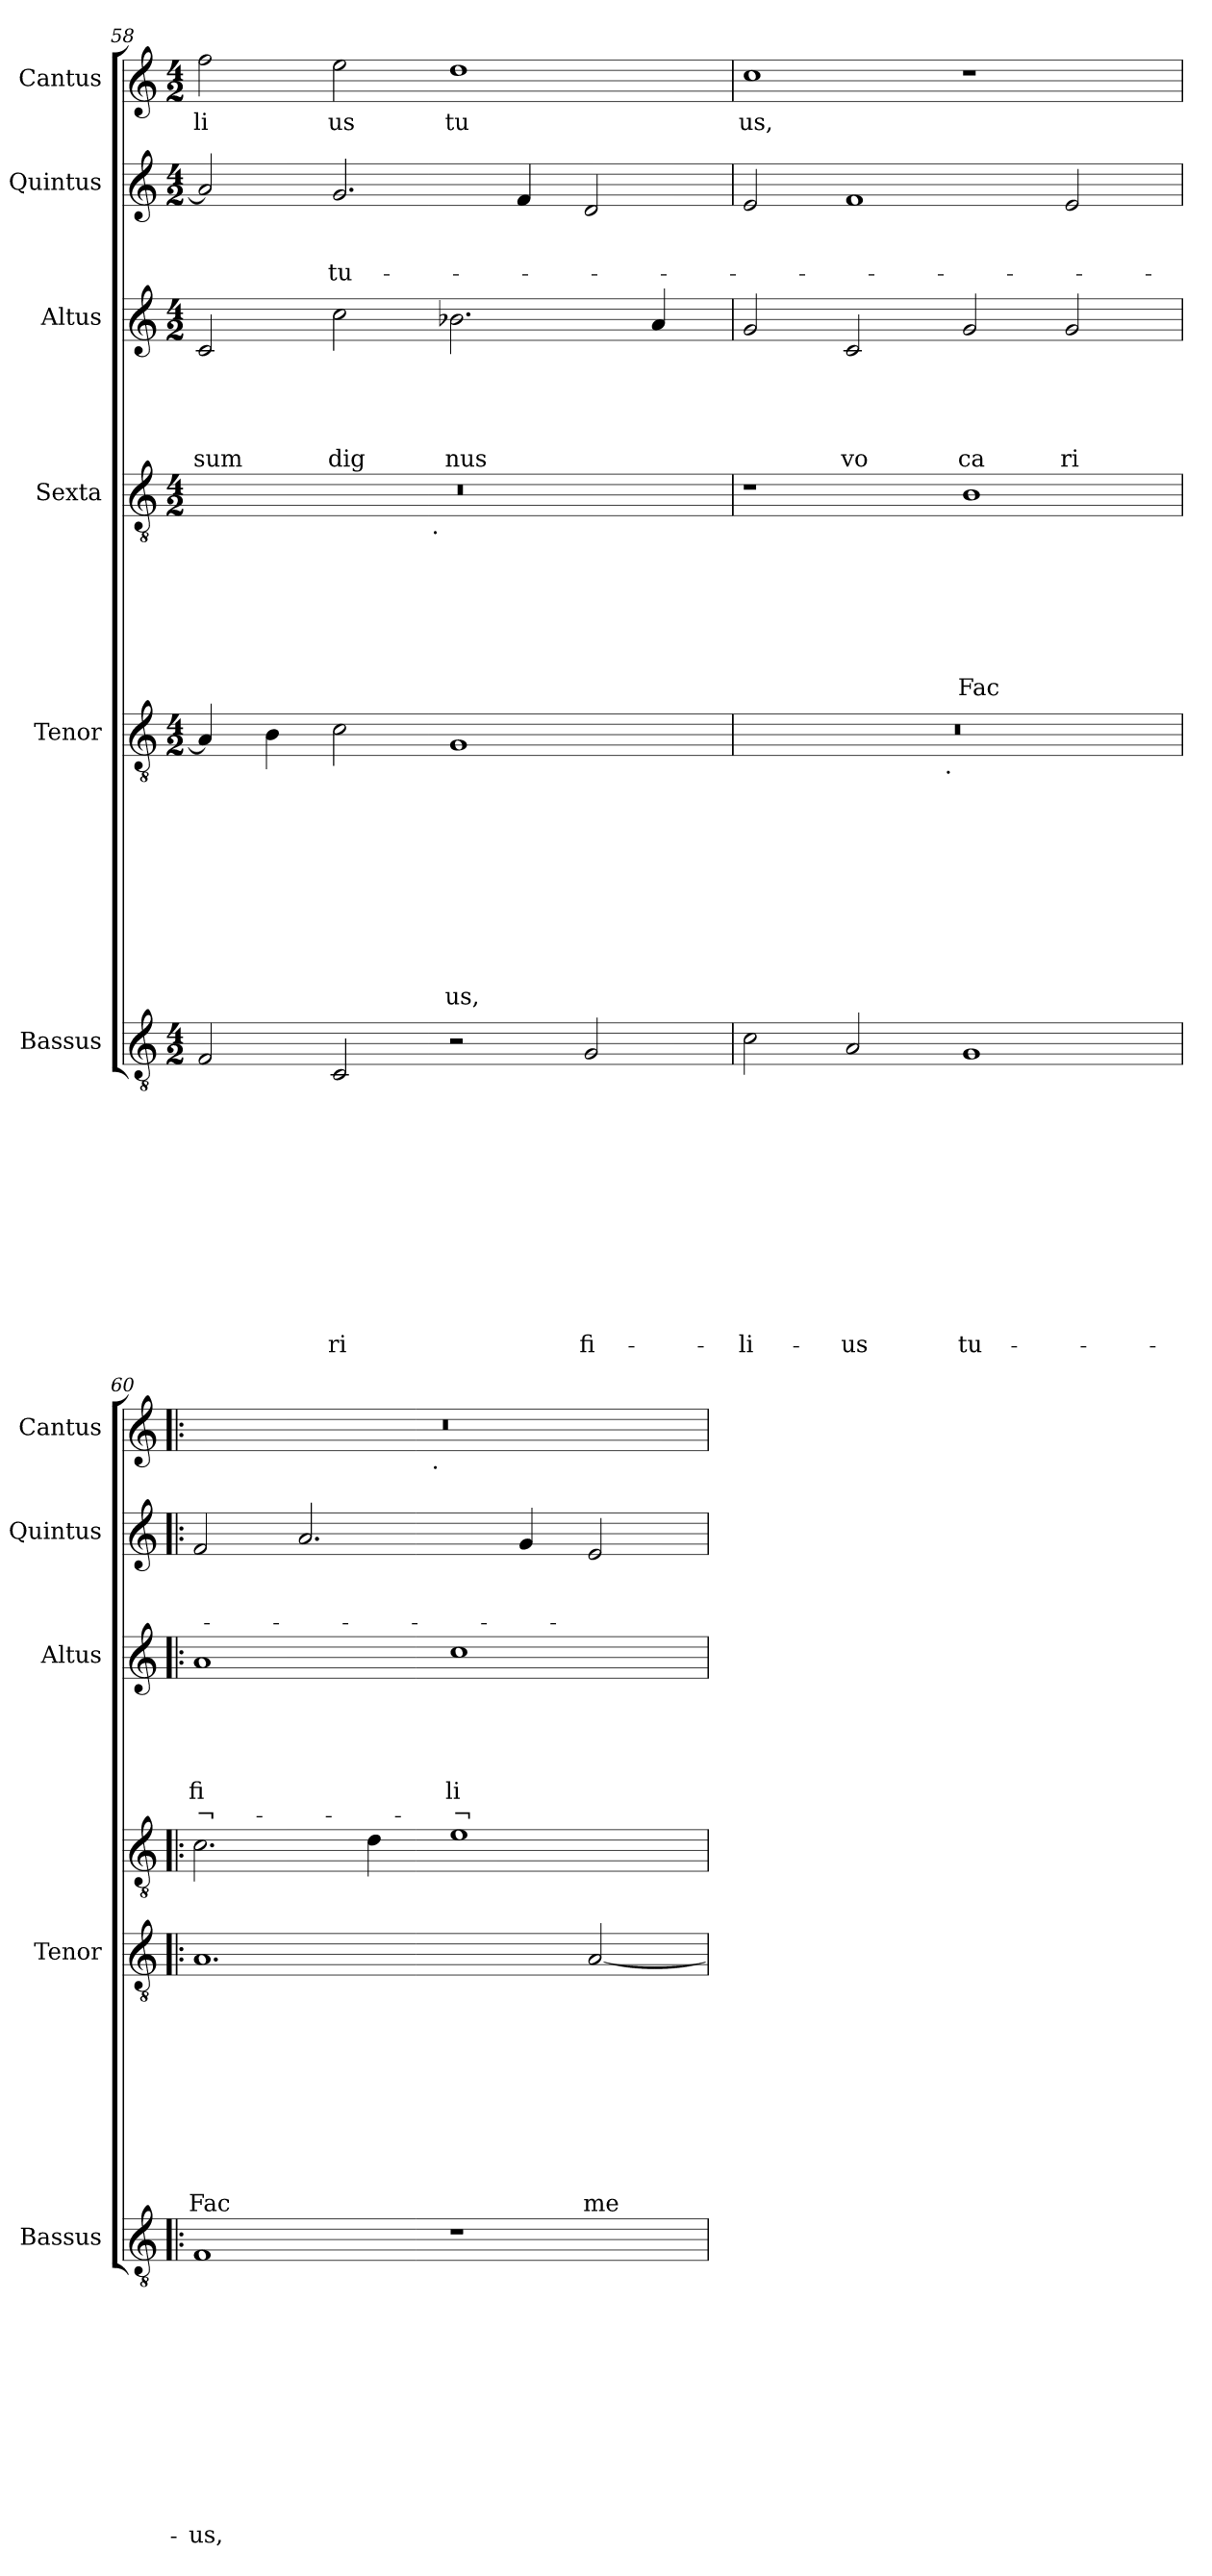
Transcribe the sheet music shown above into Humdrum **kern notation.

**kern	**text	**text	**text	**text	**text	**text	**text	**text	**text	**text	**text	**text	**kern	**text	**text	**text	**text	**text	**text	**text	**text	**text	**text	**kern	**text	**text	**text	**text	**text	**text	**text	**kern	**text	**text	**text	**text	**text	**text	**kern	**text	**text	**text	**kern	**text
*part6	*part6	*part6	*part6	*part6	*part6	*part6	*part6	*part6	*part6	*part6	*part6	*part6	*part5	*part5	*part5	*part5	*part5	*part5	*part5	*part5	*part5	*part5	*part5	*part4	*part4	*part4	*part4	*part4	*part4	*part4	*part4	*part3	*part3	*part3	*part3	*part3	*part3	*part3	*part2	*part2	*part2	*part2	*part1	*part1
*staff6	*staff6	*staff6	*staff6	*staff6	*staff6	*staff6	*staff6	*staff6	*staff6	*staff6	*staff6	*staff6	*staff5	*staff5	*staff5	*staff5	*staff5	*staff5	*staff5	*staff5	*staff5	*staff5	*staff5	*staff4	*staff4	*staff4	*staff4	*staff4	*staff4	*staff4	*staff4	*staff3	*staff3	*staff3	*staff3	*staff3	*staff3	*staff3	*staff2	*staff2	*staff2	*staff2	*staff1	*staff1
*I"Bassus	*	*	*	*	*	*	*	*	*	*	*	*	*I"Tenor	*	*	*	*	*	*	*	*	*	*	*I"Sexta	*	*	*	*	*	*	*	*I"Altus	*	*	*	*	*	*	*I"Quintus	*	*	*	*I"Cantus	*
*I'Bassus	*	*	*	*	*	*	*	*	*	*	*	*	*I'Tenor	*	*	*	*	*	*	*	*	*	*	*	*	*	*	*	*	*	*	*I'Altus	*	*	*	*	*	*	*I'Quintus	*	*	*	*I'Cantus	*
!!LO:PB:g=z
*clefGv2	*	*	*	*	*	*	*	*	*	*	*	*	*clefGv2	*	*	*	*	*	*	*	*	*	*	*clefGv2	*	*	*	*	*	*	*	*clefG2	*	*	*	*	*	*	*clefG2	*	*	*	*clefG2	*
*k[]	*	*	*	*	*	*	*	*	*	*	*	*	*k[]	*	*	*	*	*	*	*	*	*	*	*k[]	*	*	*	*	*	*	*	*k[]	*	*	*	*	*	*	*k[]	*	*	*	*k[]	*
*C:	*	*	*	*	*	*	*	*	*	*	*	*	*C:	*	*	*	*	*	*	*	*	*	*	*C:	*	*	*	*	*	*	*	*C:	*	*	*	*	*	*	*C:	*	*	*	*C:	*
*M4/2	*	*	*	*	*	*	*	*	*	*	*	*	*M4/2	*	*	*	*	*	*	*	*	*	*	*M4/2	*	*	*	*	*	*	*	*M4/2	*	*	*	*	*	*	*M4/2	*	*	*	*M4/2	*
=58	=58	=58	=58	=58	=58	=58	=58	=58	=58	=58	=58	=58	=58	=58	=58	=58	=58	=58	=58	=58	=58	=58	=58	=58	=58	=58	=58	=58	=58	=58	=58	=58	=58	=58	=58	=58	=58	=58	=58	=58	=58	=58	=58	=58
!	!	!	!	!	!	!	!	!	!	!	!	!	!	!	!	!	!	!	!	!	!	!	!	!	!	!	!	!	!	!	!	!	!	!	!	!	!LO:LY:b	!	!	!	!	!	!	!LO:LY:b
*	*	*	*	*	*	*	*	*	*	*	*	*	*	*	*	*	*	*	*	*	*	*	*	*^	*	*	*	*	*	*	*	*	*	*	*	*	*	*	*	*	*	*	*	*
2F/	.	.	.	.	.	.	.	.	.	.	.	.	4A/]	.	.	.	.	.	.	.	.	.	.	0r	2ryy	.	.	.	.	.	.	.	2c/	.	.	.	.	sum	.	2a/]	.	.	.	2ff\	li
.	.	.	.	.	.	.	.	.	.	.	.	.	4B\	.	.	.	.	.	.	.	.	.	.	.	.	.	.	.	.	.	.	.	.	.	.	.	.	.	.	.	.	.	.	.	.
!	!	!	!	!	!	!	!	!	!	!	!	!LO:LY:b	!	!	!	!	!	!	!	!	!	!	!	!	!	!	!	!	!	!	!	!	!	!	!	!	!	!LO:LY:b	!	!	!	!	!LO:LY:b	!	!LO:LY:b
2C/	.	.	.	.	.	.	.	.	.	.	.	-ri	2c\	.	.	.	.	.	.	.	.	.	.	.	4...ryy	.	.	.	.	.	.	.	2cc\	.	.	.	.	dig	.	2.g/	.	.	tu-	2ee\	us
!	!	!	!	!	!	!	!	!	!	!	!	!	!	!	!	!	!	!	!	!	!	!	!	!	!LO:TX:b:t=.	!	!	!	!	!	!	!	!	!	!	!	!	!	!	!	!	!	!	!	!
.	.	.	.	.	.	.	.	.	.	.	.	.	.	.	.	.	.	.	.	.	.	.	.	.	1ryy	.	.	.	.	.	.	.	.	.	.	.	.	.	.	.	.	.	.	.	.
!	!	!	!	!	!	!	!	!	!	!	!	!	!	!	!	!	!	!	!	!	!	!	!LO:LY:b	!	!	!	!	!	!	!	!	!	!	!	!	!	!	!LO:LY:b	!	!	!	!	!	!	!LO:LY:b
2r	.	.	.	.	.	.	.	.	.	.	.	.	1G	.	.	.	.	.	.	.	.	.	us,	.	.	.	.	.	.	.	.	.	2.b-X\	.	.	.	.	nus	.	.	.	.	.	1dd	tu
.	.	.	.	.	.	.	.	.	.	.	.	.	.	.	.	.	.	.	.	.	.	.	.	.	.	.	.	.	.	.	.	.	.	.	.	.	.	.	.	4f/	.	.	.	.	.
!	!	!	!	!	!	!	!	!	!	!	!	!LO:LY:b	!	!	!	!	!	!	!	!	!	!	!	!	!	!	!	!	!	!	!	!	!	!	!	!	!	!	!	!	!	!	!	!	!
2G/	.	.	.	.	.	.	.	.	.	.	.	fi-	.	.	.	.	.	.	.	.	.	.	.	.	.	.	.	.	.	.	.	.	.	.	.	.	.	.	.	2d/	.	.	.	.	.
.	.	.	.	.	.	.	.	.	.	.	.	.	.	.	.	.	.	.	.	.	.	.	.	.	.	.	.	.	.	.	.	.	4a/	.	.	.	.	.	.	.	.	.	.	.	.
.	.	.	.	.	.	.	.	.	.	.	.	.	.	.	.	.	.	.	.	.	.	.	.	.	32ryy	.	.	.	.	.	.	.	.	.	.	.	.	.	.	.	.	.	.	.	.
=59	=59	=59	=59	=59	=59	=59	=59	=59	=59	=59	=59	=59	=59	=59	=59	=59	=59	=59	=59	=59	=59	=59	=59	=59	=59	=59	=59	=59	=59	=59	=59	=59	=59	=59	=59	=59	=59	=59	=59	=59	=59	=59	=59	=59	=59
!	!	!	!	!	!	!	!	!	!	!	!	!LO:LY:b	!	!	!	!	!	!	!	!	!	!	!	!	!	!	!	!	!	!	!	!	!	!	!	!	!	!	!	!	!	!	!	!	!LO:LY:b
*	*	*	*	*	*	*	*	*	*	*	*	*	*^	*	*	*	*	*	*	*	*	*	*	*v	*v	*	*	*	*	*	*	*	*	*	*	*	*	*	*	*	*	*	*	*	*
2c\	.	.	.	.	.	.	.	.	.	.	.	-li-	0r	2ryy	.	.	.	.	.	.	.	.	.	.	1r	.	.	.	.	.	.	.	2g/	.	.	.	.	.	.	2e/	.	.	.	1cc	us,
!	!	!	!	!	!	!	!	!	!	!	!	!LO:LY:b	!	!	!	!	!	!	!	!	!	!	!	!	!	!	!	!	!	!	!	!	!	!	!	!	!	!LO:LY:b	!	!	!	!	!	!	!
2A/	.	.	.	.	.	.	.	.	.	.	.	-us	.	4...ryy	.	.	.	.	.	.	.	.	.	.	.	.	.	.	.	.	.	.	2c/	.	.	.	.	vo	.	1f	.	.	.	.	.
!	!	!	!	!	!	!	!	!	!	!	!	!	!	!LO:TX:b:t=.	!	!	!	!	!	!	!	!	!	!	!	!	!	!	!	!	!	!	!	!	!	!	!	!	!	!	!	!	!	!	!
.	.	.	.	.	.	.	.	.	.	.	.	.	.	1ryy	.	.	.	.	.	.	.	.	.	.	.	.	.	.	.	.	.	.	.	.	.	.	.	.	.	.	.	.	.	.	.
!	!	!	!	!	!	!	!	!	!	!	!	!LO:LY:b	!	!	!	!	!	!	!	!	!	!	!	!	!	!	!	!	!	!	!	!LO:LY:b	!	!	!	!	!	!LO:LY:b	!	!	!	!	!	!	!
1G	.	.	.	.	.	.	.	.	.	.	.	tu-	.	.	.	.	.	.	.	.	.	.	.	.	1B	.	.	.	.	.	.	Fac	2g/	.	.	.	.	ca	.	.	.	.	.	1r	.
!	!	!	!	!	!	!	!	!	!	!	!	!	!	!	!	!	!	!	!	!	!	!	!	!	!	!	!	!	!	!	!	!	!	!	!	!	!	!LO:LY:b	!	!	!	!	!	!	!
.	.	.	.	.	.	.	.	.	.	.	.	.	.	.	.	.	.	.	.	.	.	.	.	.	.	.	.	.	.	.	.	.	2g/	.	.	.	.	ri	.	2e/	.	.	.	.	.
.	.	.	.	.	.	.	.	.	.	.	.	.	.	32ryy	.	.	.	.	.	.	.	.	.	.	.	.	.	.	.	.	.	.	.	.	.	.	.	.	.	.	.	.	.	.	.
=60!|:	=60!|:	=60!|:	=60!|:	=60!|:	=60!|:	=60!|:	=60!|:	=60!|:	=60!|:	=60!|:	=60!|:	=60!|:	=60!|:	=60!|:	=60!|:	=60!|:	=60!|:	=60!|:	=60!|:	=60!|:	=60!|:	=60!|:	=60!|:	=60!|:	=60!|:	=60!|:	=60!|:	=60!|:	=60!|:	=60!|:	=60!|:	=60!|:	=60!|:	=60!|:	=60!|:	=60!|:	=60!|:	=60!|:	=60!|:	=60!|:	=60!|:	=60!|:	=60!|:	=60!|:	=60!|:
!	!	!	!	!	!	!	!	!	!	!	!	!LO:LY:b	!	!	!	!	!	!	!	!	!	!	!	!LO:LY:b	!	!	!	!	!	!	!	!	!	!	!	!	!	!LO:LY:b	!LO:LY:b	!	!	!	!	!	!
*	*	*	*	*	*	*	*	*	*	*	*	*	*v	*v	*	*	*	*	*	*	*	*	*	*	*	*	*	*	*	*	*	*	*	*	*	*	*	*	*	*	*	*	*	*^	*
1F	.	.	.	.	.	.	.	.	.	.	.	-us,	1.A	.	.	.	.	.	.	.	.	.	Fac	2.c\	.	.	.	.	.	.	.	1a	.	.	.	.	fi	-¬-	2f/	.	.	.	0r	2ryy	.
.	.	.	.	.	.	.	.	.	.	.	.	.	.	.	.	.	.	.	.	.	.	.	.	.	.	.	.	.	.	.	.	.	.	.	.	.	.	.	2.a/	.	.	.	.	4...ryy	.
.	.	.	.	.	.	.	.	.	.	.	.	.	.	.	.	.	.	.	.	.	.	.	.	4d\	.	.	.	.	.	.	.	.	.	.	.	.	.	.	.	.	.	.	.	.	.
!	!	!	!	!	!	!	!	!	!	!	!	!	!	!	!	!	!	!	!	!	!	!	!	!	!	!	!	!	!	!	!	!	!	!	!	!	!	!	!	!	!	!	!	!LO:TX:b:t=.	!
.	.	.	.	.	.	.	.	.	.	.	.	.	.	.	.	.	.	.	.	.	.	.	.	.	.	.	.	.	.	.	.	.	.	.	.	.	.	.	.	.	.	.	.	1ryy	.
!	!	!	!	!	!	!	!	!	!	!	!	!	!	!	!	!	!	!	!	!	!	!	!	!	!	!	!	!	!	!	!	!	!	!	!	!	!LO:LY:b	!LO:LY:b	!	!	!	!	!	!	!
1r	.	.	.	.	.	.	.	.	.	.	.	.	.	.	.	.	.	.	.	.	.	.	.	1e	.	.	.	.	.	.	.	1cc	.	.	.	.	li	-¬-	.	.	.	.	.	.	.
.	.	.	.	.	.	.	.	.	.	.	.	.	.	.	.	.	.	.	.	.	.	.	.	.	.	.	.	.	.	.	.	.	.	.	.	.	.	.	4g/	.	.	.	.	.	.
!	!	!	!	!	!	!	!	!	!	!	!	!	!	!	!	!	!	!	!	!	!	!	!LO:LY:b	!	!	!	!	!	!	!	!	!	!	!	!	!	!	!	!	!	!	!	!	!	!
.	.	.	.	.	.	.	.	.	.	.	.	.	[<2A/	.	.	.	.	.	.	.	.	.	me	.	.	.	.	.	.	.	.	.	.	.	.	.	.	.	2e/	.	.	.	.	.	.
.	.	.	.	.	.	.	.	.	.	.	.	.	.	.	.	.	.	.	.	.	.	.	.	.	.	.	.	.	.	.	.	.	.	.	.	.	.	.	.	.	.	.	.	32ryy	.
*	*	*	*	*	*	*	*	*	*	*	*	*	*	*	*	*	*	*	*	*	*	*	*	*	*	*	*	*	*	*	*	*	*	*	*	*	*	*	*	*	*	*	*v	*v	*
=	=	=	=	=	=	=	=	=	=	=	=	=	=	=	=	=	=	=	=	=	=	=	=	=	=	=	=	=	=	=	=	=	=	=	=	=	=	=	=	=	=	=	=	=
*-	*-	*-	*-	*-	*-	*-	*-	*-	*-	*-	*-	*-	*-	*-	*-	*-	*-	*-	*-	*-	*-	*-	*-	*-	*-	*-	*-	*-	*-	*-	*-	*-	*-	*-	*-	*-	*-	*-	*-	*-	*-	*-	*-	*-
